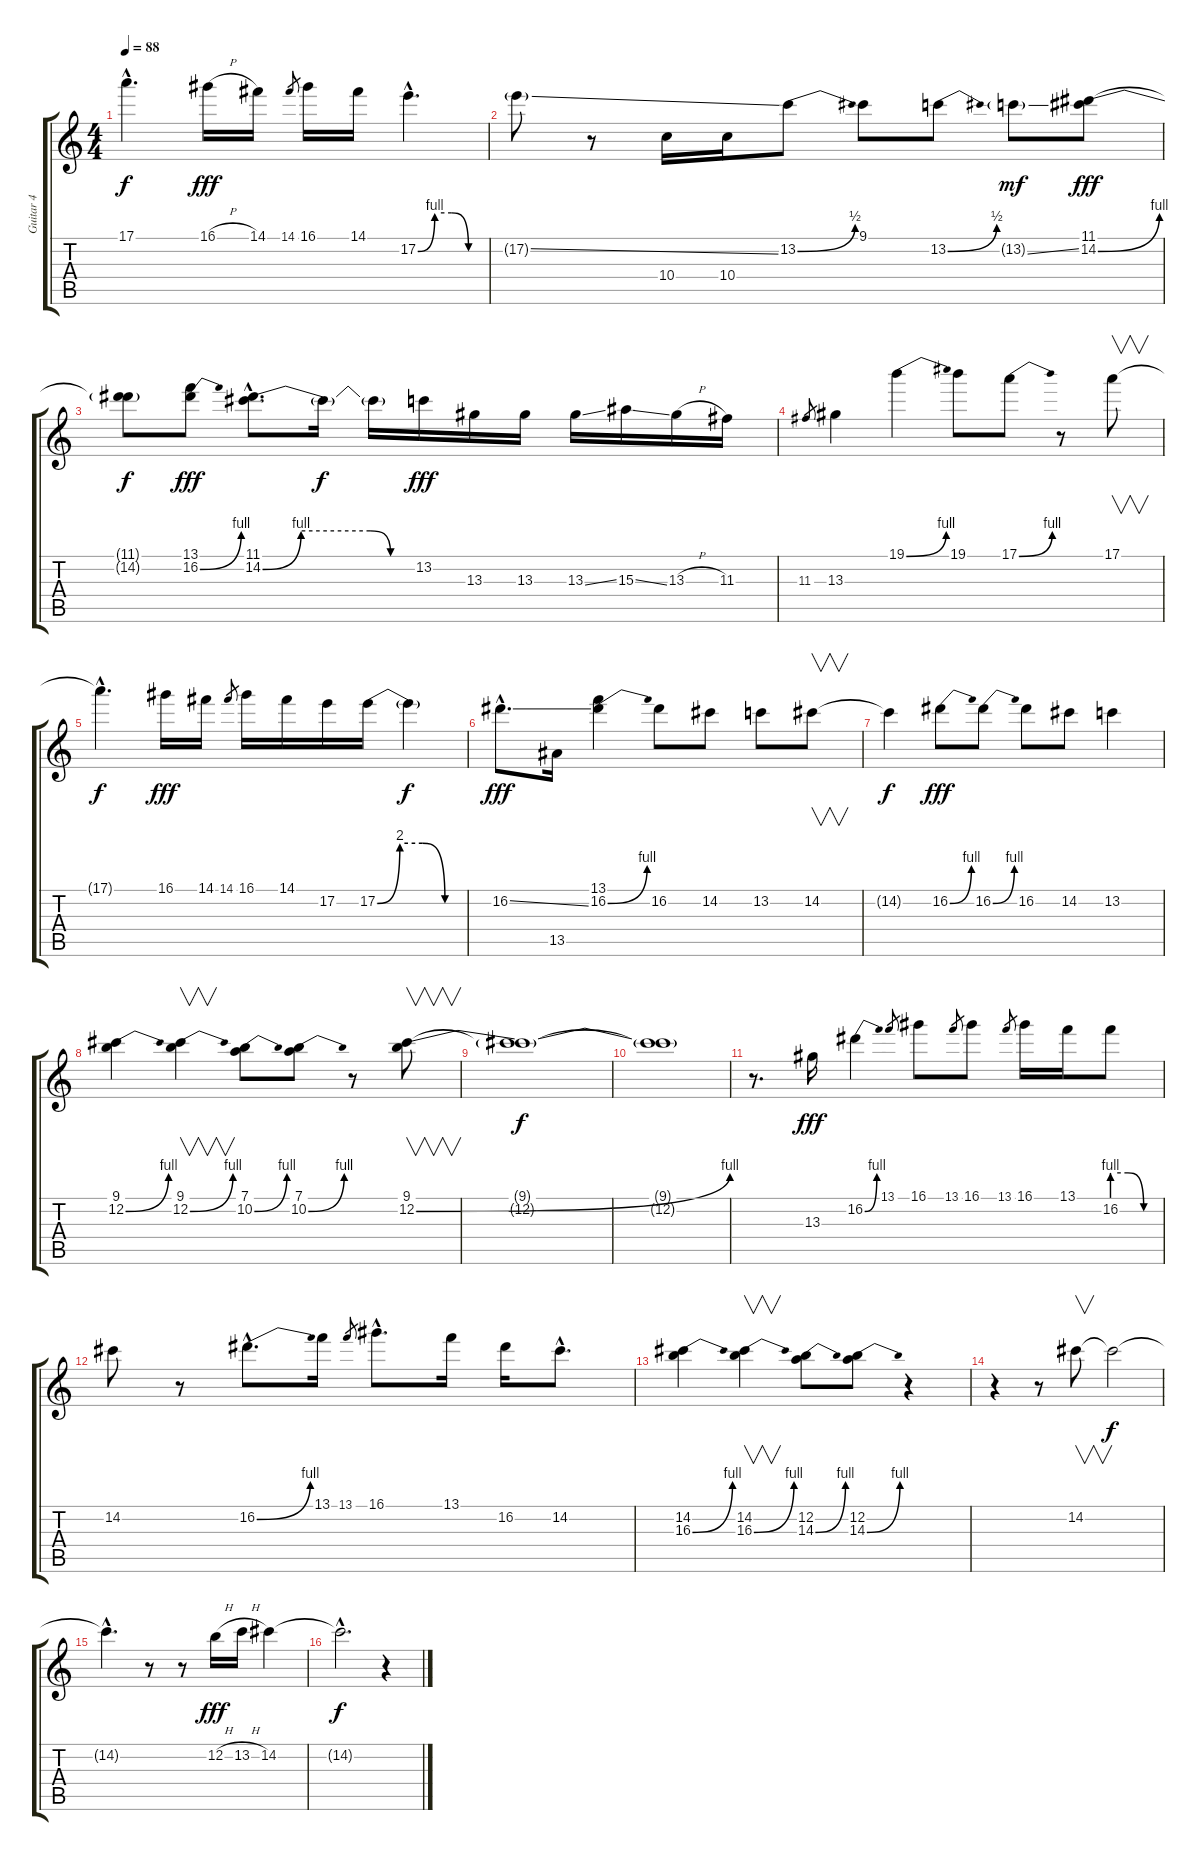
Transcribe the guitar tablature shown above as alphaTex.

\track ("Guitar 4" "Guitar 4") {instrument distortionguitar}
\staff {score tabs}
\tuning (E4 B3 G3 D3 A2 E2) {hide}
\ts (4 4)
\tempo 88
\clef g2
\ks c
17.1{hac t}.4{d dy f} 16.1{h}.16{dy fff} 14.1.16 14.1.8{gr} 16.1.16 14.1.16 17.2{be (custom 0 0 15 4 30 4 45 0 60 0) hac}.4{d} |
17.2{ss g}.8 r.8 10.4.16 10.4.16 13.2{be (bend 0 0 60 2)}.8 9.1.8 13.2{be (bend 0 0 60 2)}.8 13.2{ss g}.8{dy mf} (11.1 14.2{be (bend 0 0 60 4)}).8{dy fff} |
(11.1{t} 14.2{t}).8{dy f} (13.1 16.2{be (bend 0 0 60 4)}).8{dy fff} (11.1{hac} 14.2{be (custom 0 0 15 4 42 4 50 0 60 0) hac}).8{d} 14.2{t}.16{dy f} 14.2{t}.16 13.2.16{dy fff} 13.3.16 13.3.16 13.3{ss}.16 15.3{ss}.16 13.3{h}.16 11.3.16 |
11.3.8{gr} 13.3.4 19.1{be (bend 0 0 60 4)}.4 19.1.8 17.1{be (bend 0 0 60 4)}.8 r.8 17.1.8{v} |
17.1{hac t}.4{d dy f} 16.1.16{dy fff} 14.1.16 14.1.8{gr} 16.1.16 14.1.16 17.2.16 17.2{be (custom 0 0 15 8 30 8 45 0 60 0)}.16 17.2{t}.4{dy f} |
16.2{ss hac}.8{d dy fff} 13.5.16 (13.1 16.2{be (bend 0 0 60 4)}).4 16.2.8 14.2.8 13.2.8 14.2.8{v} |
14.2{t}.4{dy f} 16.2{be (bend 0 0 60 4)}.8{dy fff} 16.2{be (bend 0 0 60 4)}.8 16.2.8 14.2.8 13.2.4 |
(9.1 12.2{be (bend 0 0 60 4)}).4 (9.1 12.2{be (bend 0 0 60 4)}).4{v} (7.1 10.2{be (bend 0 0 60 4)}).8 (7.1 10.2{be (bend 0 0 60 4)}).8 r.8 (9.1 12.2{be (bend 0 0 60 4)}).8{v} |
(9.1{t} 12.2{t}).1{dy f} |
(9.1{t} 12.2{t}).1 |
r.8{d} 13.3.16{dy fff} 16.2{be (bend 0 0 60 4)}.4 13.1.8{gr} 16.1.8 13.1.8{gr} 16.1.8 13.1.8{gr} 16.1.16 13.1.16 16.2{be (custom 0 4 20 4 40 0 60 0)}.8 |
14.2.8 r.8 16.2{be (bend 0 0 60 4) hac}.8{d} 13.1.16 13.1.8{gr} 16.1{hac}.8{d} 13.1.16 16.2.16 14.2{hac}.8{d} |
(14.2 16.3{be (bend 0 0 60 4)}).4 (14.2 16.3{be (bend 0 0 60 4)}).4{v} (12.2 14.3{be (bend 0 0 60 4)}).8 (12.2 14.3{be (bend 0 0 60 4)}).8 r.4 |
r.4 r.8 14.2.8{v} 14.2{t}.2{dy f} |
14.2{hac t}.4{d} r.8 r.8 12.2{h}.16{dy fff} 13.2{h}.16 14.2.4 |
14.2{hac t}.2{d dy f} r.4
